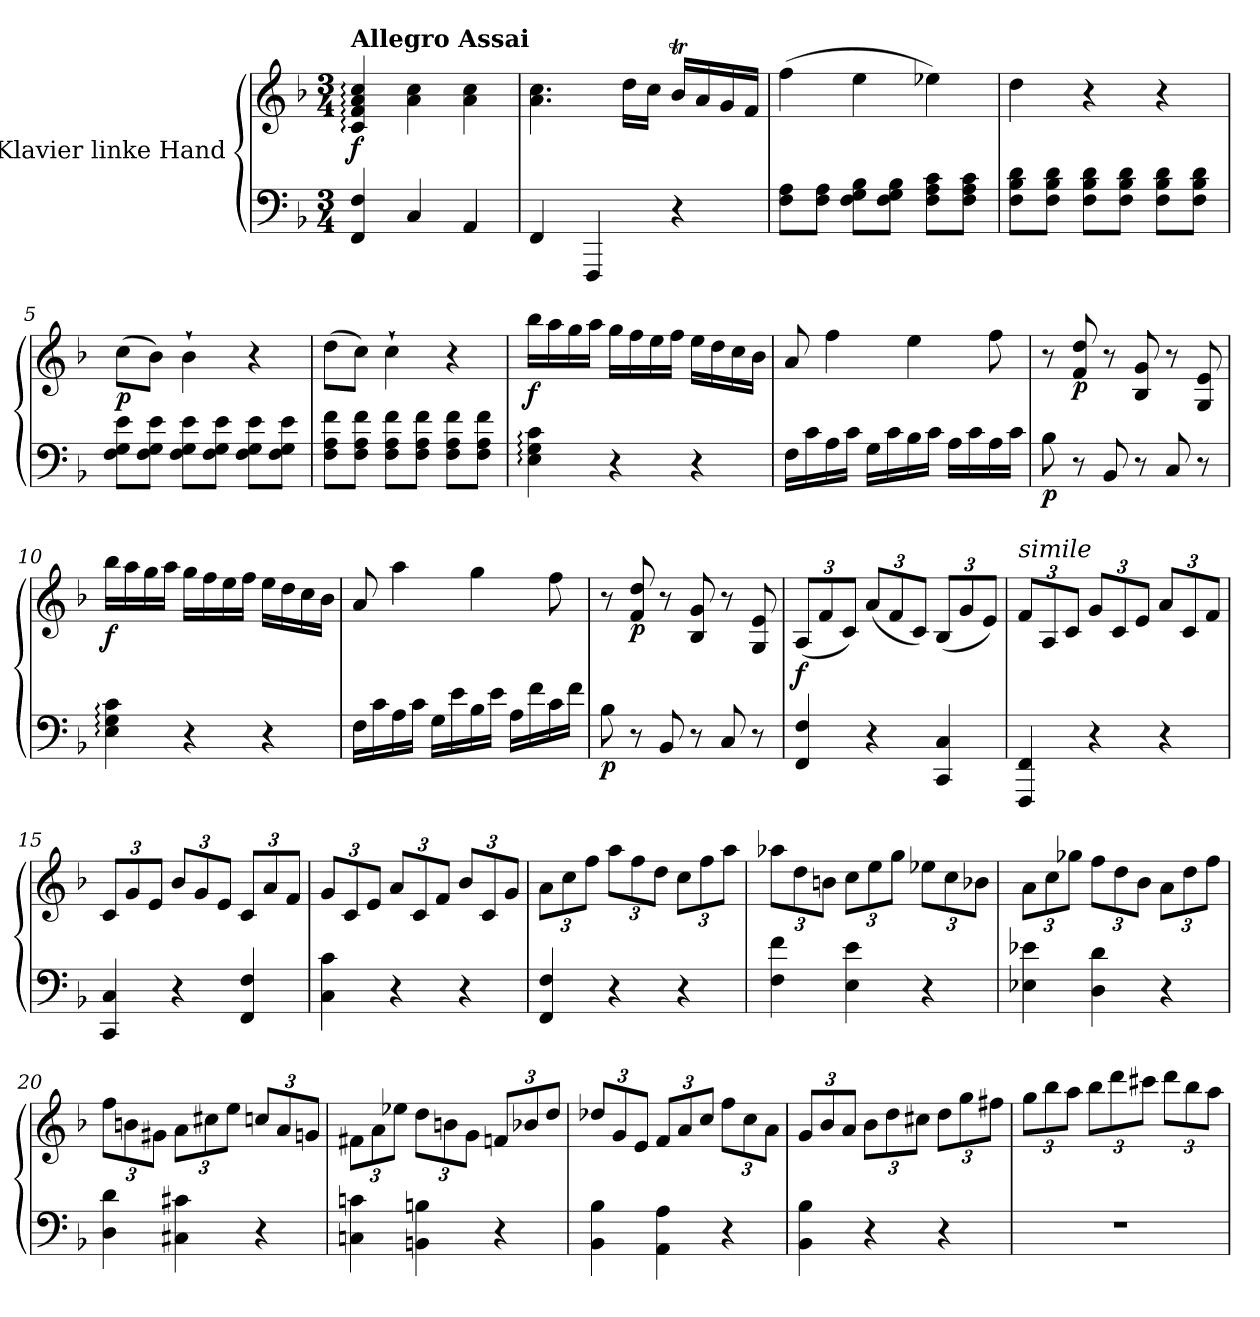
**kern	**kern	**dynam
*part1	*part1	*part1
*staff2	*staff1	*staff1/2
*I"Klavier linke Hand	*	*
*clefF4	*clefG2	*
*k[b-]	*k[b-]	*
*M3/4	*M3/4	*
=1	=1	=1
!	!LO:TX:a:B:t=Allegro Assai	!
!	!	!LO:DY:b
4FF/ 4F/	4c/: 4f/: 4a/: 4cc/:	f
4C/	4a\ 4cc\	.
4AA/	4a\ 4cc\	.
=2	=2	=2
4FF/	4.a\ 4.cc\	.
4FFF/	.	.
.	16dd\LL	.
.	16cc\JJ	.
4r	16b-T/LL	.
.	16a/	.
.	16g/	.
.	16f/JJ	.
=3	=3	=3
8F\ 8A\L	(>4ff\	.
8F\ 8A\J	.	.
8F\ 8G\ 8B-\L	4ee\	.
8F\ 8G\ 8B-\J	.	.
8F\ 8A\ 8c\L	4ee-X\)	.
8F\ 8A\ 8c\J	.	.
=4	=4	=4
8F\ 8B-\ 8d\L	4dd\	.
8F\ 8B-\ 8d\J	.	.
8F\ 8B-\ 8d\L	4r	.
8F\ 8B-\ 8d\J	.	.
8F\ 8B-\ 8d\L	4r	.
8F\ 8B-\ 8d\J	.	.
=5	=5	=5
!	!	!LO:DY:b
8F\ 8G\ 8e\L	(>8cc\L	p
8F\ 8G\ 8e\J	8b-\J)	.
8F\ 8G\ 8e\L	4b-`\	.
8F\ 8G\ 8e\J	.	.
8F\ 8G\ 8e\L	4r	.
8F\ 8G\ 8e\J	.	.
=6	=6	=6
8F\ 8A\ 8f\L	(>8dd\L	.
8F\ 8A\ 8f\J	8cc\J)	.
8F\ 8A\ 8f\L	4cc`\	.
8F\ 8A\ 8f\J	.	.
8F\ 8A\ 8f\L	4r	.
8F\ 8A\ 8f\J	.	.
!!LO:LB:g=z
=7	=7	=7
!	!	!LO:DY:b
4E\: 4G\: 4c\:	16bb-\LL	f
.	16aa\	.
.	16gg\	.
.	16aa\JJ	.
4r	16gg\LL	.
.	16ff\	.
.	16ee\	.
.	16ff\JJ	.
4r	16ee\LL	.
.	16dd\	.
.	16cc\	.
.	16b-\JJ	.
=8	=8	=8
16F\LL	8a/	.
16c\	.	.
16A\	4ff\	.
16c\JJ	.	.
16G\LL	.	.
16c\	.	.
16B-\	4ee\	.
16c\JJ	.	.
16A\LL	.	.
16c\	.	.
16A\	8ff\	.
16c\JJ	.	.
=9	=9	=9
!	!	!LO:DY:b=2
8B-\	8r	p
!	!	!LO:DY:b
8r	8f/ 8dd/	p
8BB-/	8r	.
8r	8B-/ 8g/	.
8C/	8r	.
8r	8G/ 8e/	.
=10	=10	=10
!	!	!LO:DY:b
4E\: 4G\: 4c\:	16bb-\LL	f
.	16aa\	.
.	16gg\	.
.	16aa\JJ	.
4r	16gg\LL	.
.	16ff\	.
.	16ee\	.
.	16ff\JJ	.
4r	16ee\LL	.
.	16dd\	.
.	16cc\	.
.	16b-\JJ	.
=11	=11	=11
16F\LL	8a/	.
16c\	.	.
16A\	4aa\	.
16c\JJ	.	.
16G\LL	.	.
16e\	.	.
16B-\	4gg\	.
16e\JJ	.	.
16A\LL	.	.
16f\	.	.
16c\	8ff\	.
16f\JJ	.	.
!!LO:LB:g=z
=12	=12	=12
!	!	!LO:DY:b=2
8B-\	8r	p
!	!	!LO:DY:b
8r	8f/ 8dd/	p
8BB-/	8r	.
8r	8B-/ 8g/	.
8C/	8r	.
8r	8G/ 8e/	.
=13	=13	=13
*	*Xbrackettup	*
!	!	!LO:DY:a=2
4FF/ 4F/	(<12A/L	f
.	12f/	.
.	12c/J)	.
4r	(<12a/L	.
.	12f/	.
.	12c/J)	.
4CC/ 4C/	(<12B-/L	.
.	12g/	.
.	12e/J)	.
=14	=14	=14
!	!LO:TX:a:i:t=simile	!
4FFF/ 4FF/	12f/L	.
.	12A/	.
.	12c/J	.
4r	12g/L	.
.	12c/	.
.	12e/J	.
4r	12a/L	.
.	12c/	.
.	12f/J	.
=15	=15	=15
4CC/ 4C/	12c/L	.
.	12g/	.
.	12e/J	.
4r	12b-/L	.
.	12g/	.
.	12e/J	.
4FF/ 4F/	12c/L	.
.	12a/	.
.	12f/J	.
=16	=16	=16
4C\ 4c\	12g/L	.
.	12c/	.
.	12e/J	.
4r	12a/L	.
.	12c/	.
.	12f/J	.
4r	12b-/L	.
.	12c/	.
.	12g/J	.
=17	=17	=17
4FF/ 4F/	12a\L	.
.	12cc\	.
.	12ff\J	.
4r	12aa\L	.
.	12ff\	.
.	12dd\J	.
4r	12cc\L	.
.	12ff\	.
.	12aa\J	.
!!LO:LB:g=z
=18	=18	=18
4F\ 4f\	12aa-X\L	.
.	12dd\	.
.	12bn\J	.
4E\ 4e\	12cc\L	.
.	12ee\	.
.	12gg\J	.
4r	12ee-X\L	.
.	12cc\	.
.	12b-X\J	.
=19	=19	=19
4E-X\ 4e-X\	12a\L	.
.	12cc\	.
.	12gg-X\J	.
4D\ 4d\	12ff\L	.
.	12dd\	.
.	12b-\J	.
4r	12a\L	.
.	12dd\	.
.	12ff\J	.
=20	=20	=20
4D\ 4d\	12ff\L	.
.	12bn\	.
.	12g#X\J	.
4C#X\ 4c#X\	12a\L	.
.	12cc#X\	.
.	12ee\J	.
4r	12ccn/L	.
.	12a/	.
.	12gn/J	.
=21	=21	=21
4Cn\ 4cn\	12f#X\L	.
.	12a\	.
.	12ee-X\J	.
4BBn\ 4Bn\	12dd\L	.
.	12bn\	.
.	12g\J	.
4r	12fn/L	.
.	12b-X/	.
.	12dd/J	.
!!LO:LB:g=z
=22	=22	=22
4BB-\ 4B-\	12dd-X/L	.
.	12g/	.
.	12e/J	.
4AA\ 4A\	12f/L	.
.	12a/	.
.	12cc/J	.
4r	12ff\L	.
.	12cc\	.
.	12a\J	.
=23	=23	=23
4BB-\ 4B-\	12g/L	.
.	12b-/	.
.	12a/J	.
4r	12b-\L	.
.	12dd\	.
.	12cc#X\J	.
4r	12dd\L	.
.	12gg\	.
.	12ff#X\J	.
=24	=24	=24
2.r	12gg\L	.
.	12bb-\	.
.	12aa\J	.
.	12bb-\L	.
.	12ddd\	.
.	12ccc#X\J	.
.	12ddd\L	.
.	12bb-\	.
.	12aa\J	.
=	=	=
*-	*-	*-
